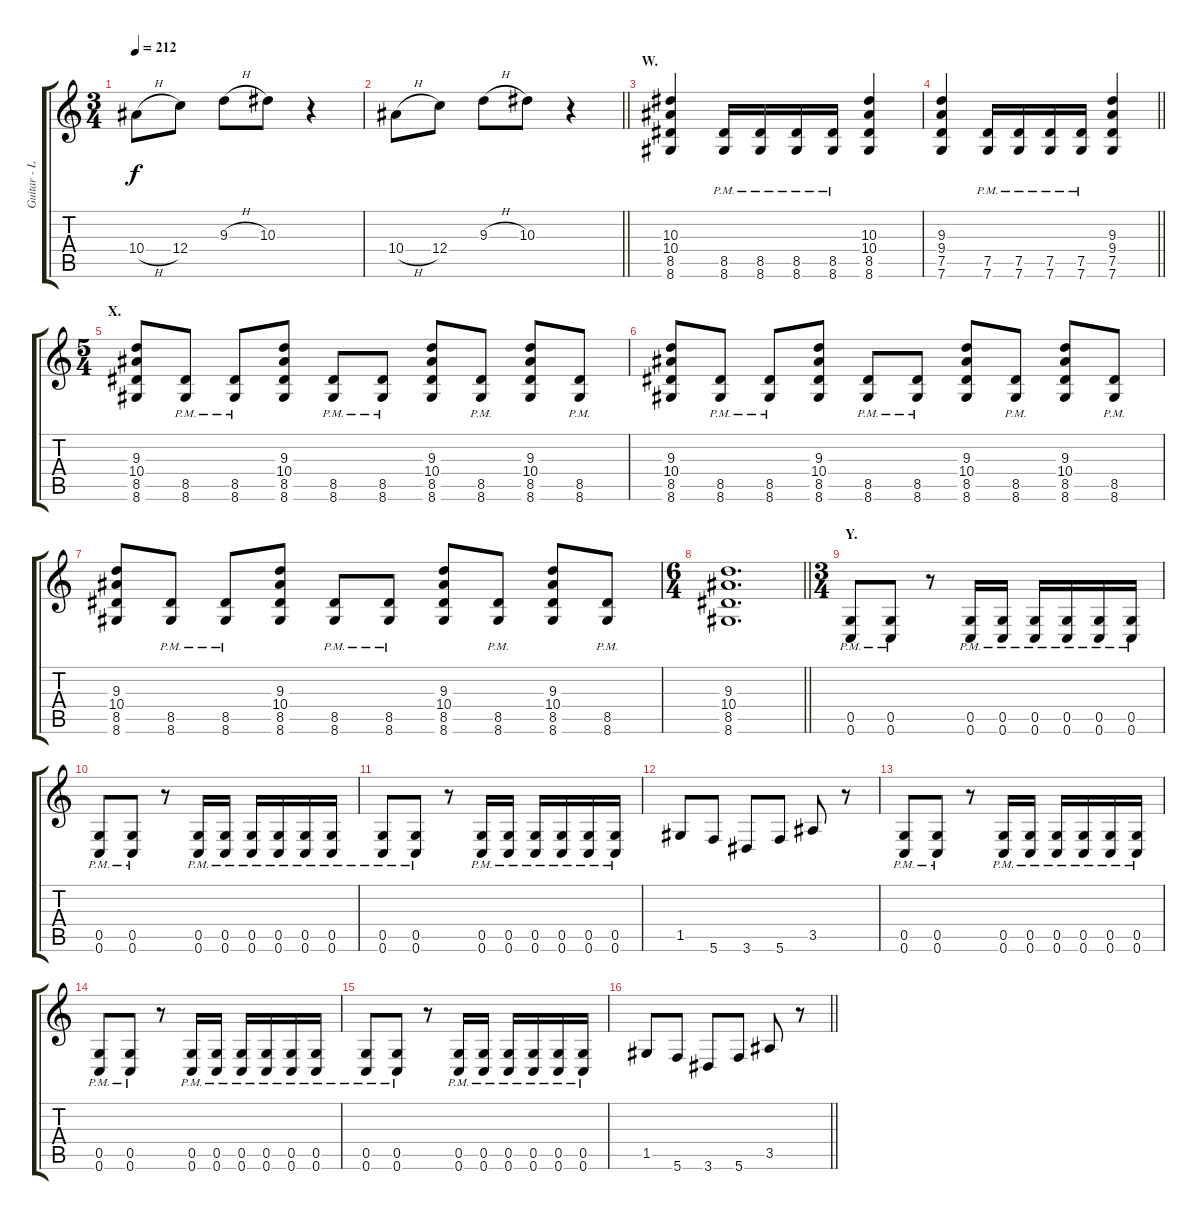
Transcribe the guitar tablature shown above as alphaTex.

\track ("Guitar - Left" "Guitar - L") {instrument distortionguitar}
\staff {score tabs}
\tuning (D4 A3 F3 C3 G2 C2) {hide}
\ts (3 4)
\tempo 212
\clef g2
\ks c
10.4{h}.8{dy f} 12.4.8 9.3{h}.8 10.3.8 r.4 |
\barLineRight lightlight
10.4{h}.8 12.4.8 9.3{h}.8 10.3.8 r.4 |
\section ("" "W.")
(10.3 10.4 8.5 8.6).4 (8.5{pm} 8.6{pm}).16 (8.5{pm} 8.6{pm}).16 (8.5{pm} 8.6{pm}).16 (8.5{pm} 8.6{pm}).16 (10.3 10.4 8.5 8.6).4 |
\barLineRight lightlight
(9.3 9.4 7.5 7.6).4 (7.5{pm} 7.6{pm}).16 (7.5{pm} 7.6{pm}).16 (7.5{pm} 7.6{pm}).16 (7.5{pm} 7.6{pm}).16 (9.3 9.4 7.5 7.6).4 |
\ts (5 4)
\section ("" "X.")
(9.3 10.4 8.5 8.6).8 (8.5{pm} 8.6{pm}).8 (8.5{pm} 8.6{pm}).8 (9.3 10.4 8.5 8.6).8 (8.5{pm} 8.6{pm}).8 (8.5{pm} 8.6{pm}).8 (9.3 10.4 8.5 8.6).8 (8.5{pm} 8.6{pm}).8 (9.3 10.4 8.5 8.6).8 (8.5{pm} 8.6{pm}).8 |
(9.3 10.4 8.5 8.6).8 (8.5{pm} 8.6{pm}).8 (8.5{pm} 8.6{pm}).8 (9.3 10.4 8.5 8.6).8 (8.5{pm} 8.6{pm}).8 (8.5{pm} 8.6{pm}).8 (9.3 10.4 8.5 8.6).8 (8.5{pm} 8.6{pm}).8 (9.3 10.4 8.5 8.6).8 (8.5{pm} 8.6{pm}).8 |
(9.3 10.4 8.5 8.6).8 (8.5{pm} 8.6{pm}).8 (8.5{pm} 8.6{pm}).8 (9.3 10.4 8.5 8.6).8 (8.5{pm} 8.6{pm}).8 (8.5{pm} 8.6{pm}).8 (9.3 10.4 8.5 8.6).8 (8.5{pm} 8.6{pm}).8 (9.3 10.4 8.5 8.6).8 (8.5{pm} 8.6{pm}).8 |
\ts (6 4)
\barLineRight lightlight
(9.3 10.4 8.5 8.6).1{d} |
\ts (3 4)
\section ("" "Y.")
(0.5{pm} 0.6{pm}).8 (0.5{pm} 0.6{pm}).8 r.8 (0.5{pm} 0.6{pm}).16 (0.5{pm} 0.6{pm}).16 (0.5{pm} 0.6{pm}).16 (0.5{pm} 0.6{pm}).16 (0.5{pm} 0.6{pm}).16 (0.5{pm} 0.6{pm}).16 |
(0.5{pm} 0.6{pm}).8 (0.5{pm} 0.6{pm}).8 r.8 (0.5{pm} 0.6{pm}).16 (0.5{pm} 0.6{pm}).16 (0.5{pm} 0.6{pm}).16 (0.5{pm} 0.6{pm}).16 (0.5{pm} 0.6{pm}).16 (0.5{pm} 0.6{pm}).16 |
(0.5{pm} 0.6{pm}).8 (0.5{pm} 0.6{pm}).8 r.8 (0.5{pm} 0.6{pm}).16 (0.5{pm} 0.6{pm}).16 (0.5{pm} 0.6{pm}).16 (0.5{pm} 0.6{pm}).16 (0.5{pm} 0.6{pm}).16 (0.5{pm} 0.6{pm}).16 |
1.5.8 5.6.8 3.6.8 5.6.8 3.5.8 r.8 |
(0.5{pm} 0.6{pm}).8 (0.5{pm} 0.6{pm}).8 r.8 (0.5{pm} 0.6{pm}).16 (0.5{pm} 0.6{pm}).16 (0.5{pm} 0.6{pm}).16 (0.5{pm} 0.6{pm}).16 (0.5{pm} 0.6{pm}).16 (0.5{pm} 0.6{pm}).16 |
(0.5{pm} 0.6{pm}).8 (0.5{pm} 0.6{pm}).8 r.8 (0.5{pm} 0.6{pm}).16 (0.5{pm} 0.6{pm}).16 (0.5{pm} 0.6{pm}).16 (0.5{pm} 0.6{pm}).16 (0.5{pm} 0.6{pm}).16 (0.5{pm} 0.6{pm}).16 |
(0.5{pm} 0.6{pm}).8 (0.5{pm} 0.6{pm}).8 r.8 (0.5{pm} 0.6{pm}).16 (0.5{pm} 0.6{pm}).16 (0.5{pm} 0.6{pm}).16 (0.5{pm} 0.6{pm}).16 (0.5{pm} 0.6{pm}).16 (0.5{pm} 0.6{pm}).16 |
\barLineRight lightlight
1.5.8 5.6.8 3.6.8 5.6.8 3.5.8 r.8
